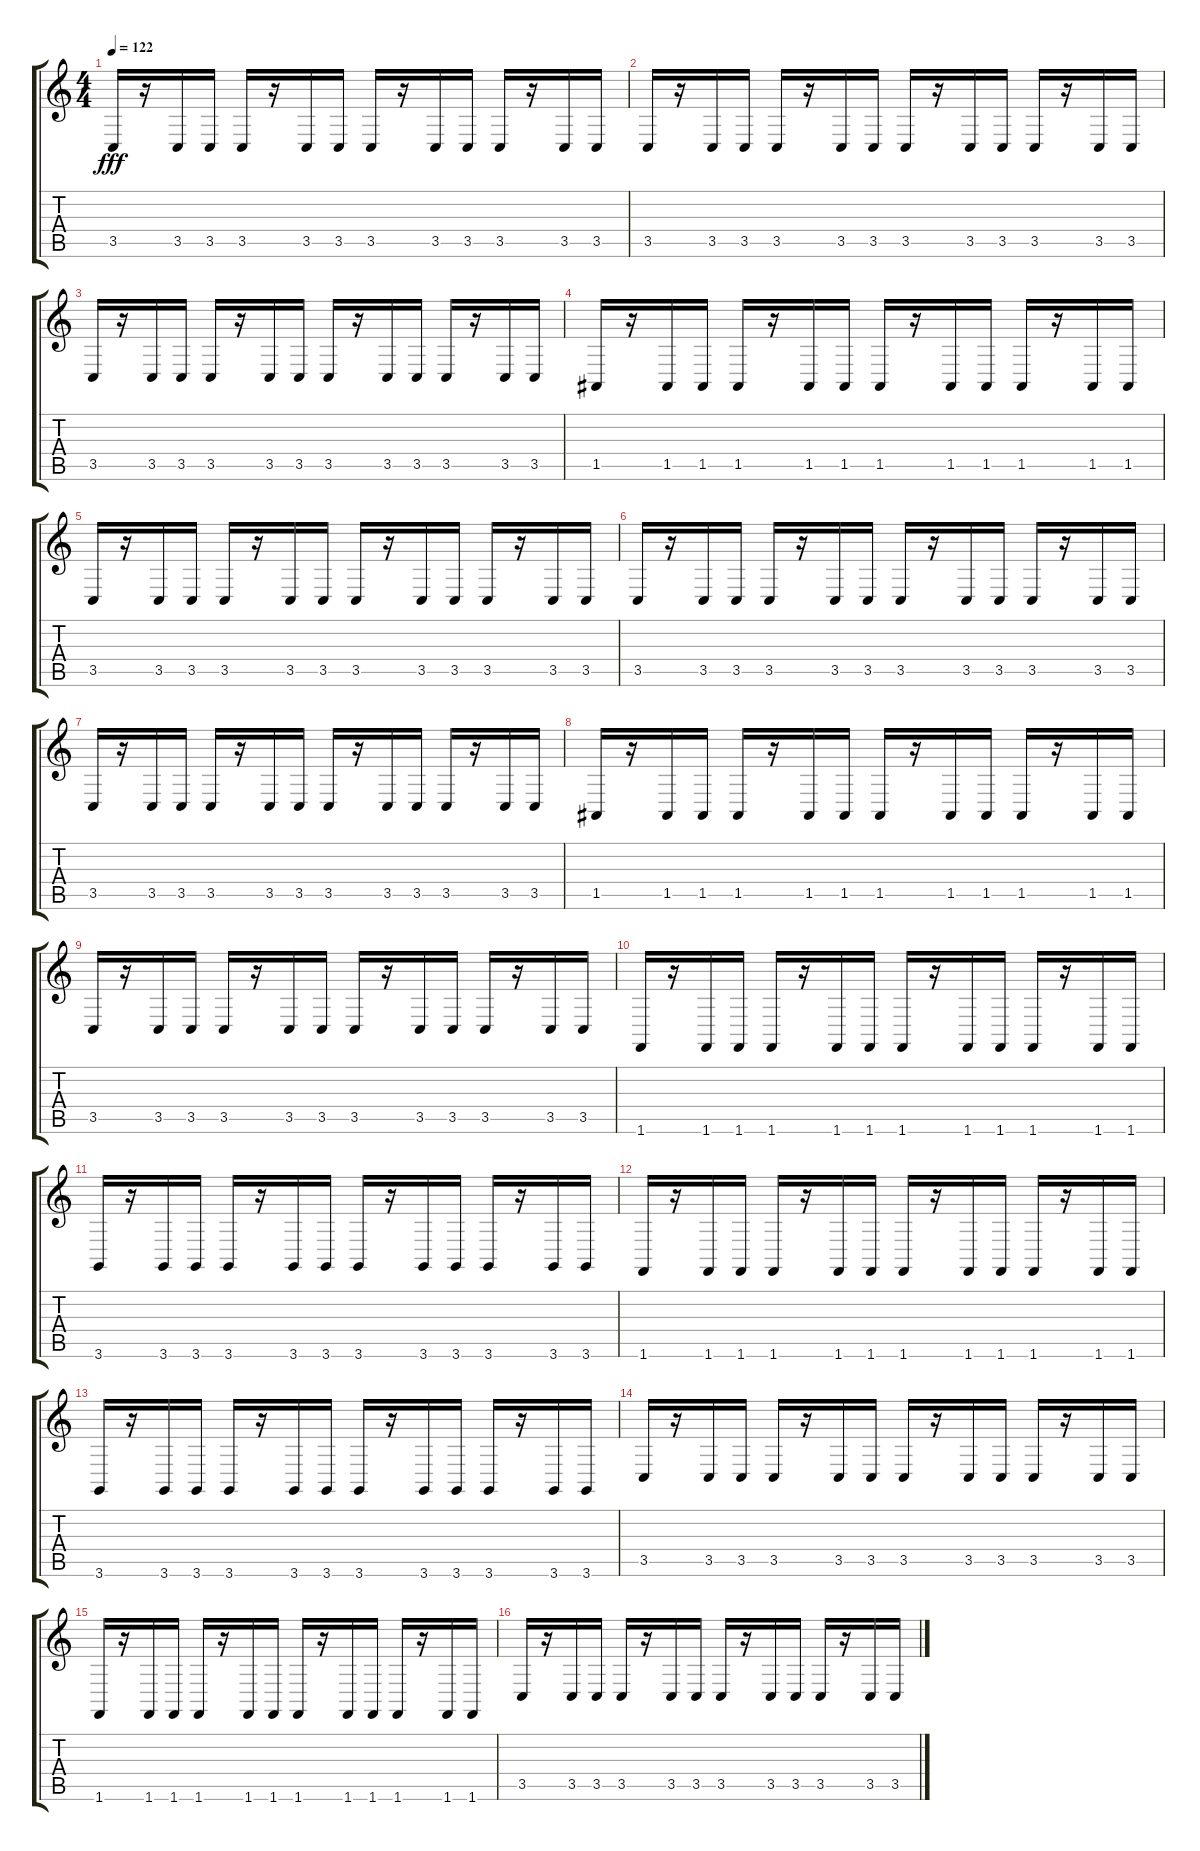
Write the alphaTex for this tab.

\track "" {instrument frenchhorn}
\staff {score tabs}
\tuning (E4 B3 G3 D3 A2 E2) {hide}
\ts (4 4)
\tempo 122
\clef g2
\ks c
3.5.16{dy fff} r.16 3.5.16 3.5.16 3.5.16 r.16 3.5.16 3.5.16 3.5.16 r.16 3.5.16 3.5.16 3.5.16 r.16 3.5.16 3.5.16 |
3.5.16 r.16 3.5.16 3.5.16 3.5.16 r.16 3.5.16 3.5.16 3.5.16 r.16 3.5.16 3.5.16 3.5.16 r.16 3.5.16 3.5.16 |
3.5.16 r.16 3.5.16 3.5.16 3.5.16 r.16 3.5.16 3.5.16 3.5.16 r.16 3.5.16 3.5.16 3.5.16 r.16 3.5.16 3.5.16 |
1.5.16 r.16 1.5.16 1.5.16 1.5.16 r.16 1.5.16 1.5.16 1.5.16 r.16 1.5.16 1.5.16 1.5.16 r.16 1.5.16 1.5.16 |
3.5.16 r.16 3.5.16 3.5.16 3.5.16 r.16 3.5.16 3.5.16 3.5.16 r.16 3.5.16 3.5.16 3.5.16 r.16 3.5.16 3.5.16 |
3.5.16 r.16 3.5.16 3.5.16 3.5.16 r.16 3.5.16 3.5.16 3.5.16 r.16 3.5.16 3.5.16 3.5.16 r.16 3.5.16 3.5.16 |
3.5.16 r.16 3.5.16 3.5.16 3.5.16 r.16 3.5.16 3.5.16 3.5.16 r.16 3.5.16 3.5.16 3.5.16 r.16 3.5.16 3.5.16 |
1.5.16 r.16 1.5.16 1.5.16 1.5.16 r.16 1.5.16 1.5.16 1.5.16 r.16 1.5.16 1.5.16 1.5.16 r.16 1.5.16 1.5.16 |
3.5.16 r.16 3.5.16 3.5.16 3.5.16 r.16 3.5.16 3.5.16 3.5.16 r.16 3.5.16 3.5.16 3.5.16 r.16 3.5.16 3.5.16 |
1.6.16 r.16 1.6.16 1.6.16 1.6.16 r.16 1.6.16 1.6.16 1.6.16 r.16 1.6.16 1.6.16 1.6.16 r.16 1.6.16 1.6.16 |
3.6.16 r.16 3.6.16 3.6.16 3.6.16 r.16 3.6.16 3.6.16 3.6.16 r.16 3.6.16 3.6.16 3.6.16 r.16 3.6.16 3.6.16 |
1.6.16 r.16 1.6.16 1.6.16 1.6.16 r.16 1.6.16 1.6.16 1.6.16 r.16 1.6.16 1.6.16 1.6.16 r.16 1.6.16 1.6.16 |
3.6.16 r.16 3.6.16 3.6.16 3.6.16 r.16 3.6.16 3.6.16 3.6.16 r.16 3.6.16 3.6.16 3.6.16 r.16 3.6.16 3.6.16 |
3.5.16 r.16 3.5.16 3.5.16 3.5.16 r.16 3.5.16 3.5.16 3.5.16 r.16 3.5.16 3.5.16 3.5.16 r.16 3.5.16 3.5.16 |
1.6.16 r.16 1.6.16 1.6.16 1.6.16 r.16 1.6.16 1.6.16 1.6.16 r.16 1.6.16 1.6.16 1.6.16 r.16 1.6.16 1.6.16 |
3.5.16 r.16 3.5.16 3.5.16 3.5.16 r.16 3.5.16 3.5.16 3.5.16 r.16 3.5.16 3.5.16 3.5.16 r.16 3.5.16 3.5.16
